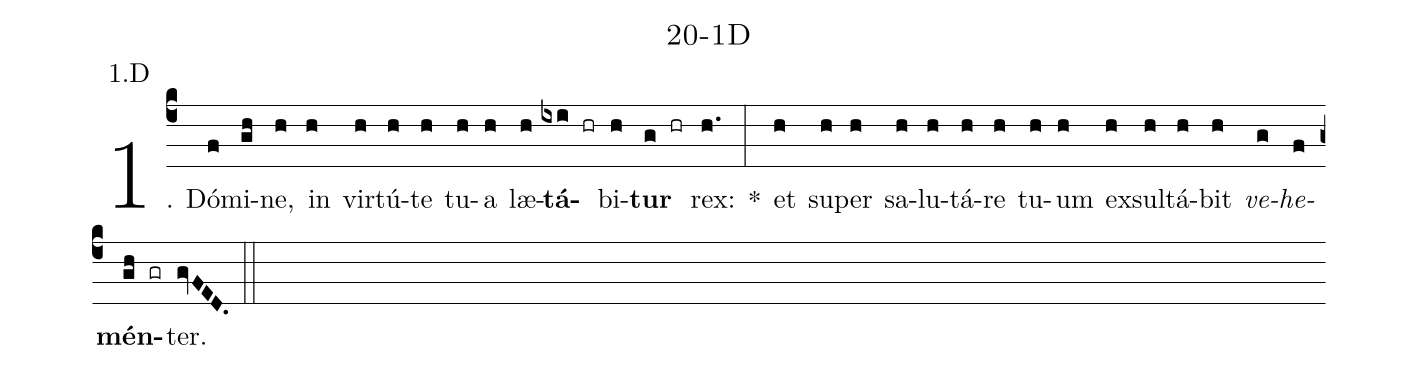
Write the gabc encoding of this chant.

name: 20-1D;
annotation: 1.D;
%%
(c4)1. Dó(f)mi(gh)ne,(h) in(h) vir(h)tú(h)te(h) tu(h)a(h) læ(h)<b>tá</b>(ixi hr)bi(h)<b>tur</b>(g hr) rex:(h.) *(:) et(h) su(h)per(h) sa(h)lu(h)tá(h)re(h) tu(h)um(h) ex(h)sul(h)tá(h)bit(h) <i>ve</i>(g)<i>he</i>(f)<b>mén</b>(gh gr)ter.(gvFED.) (::)
